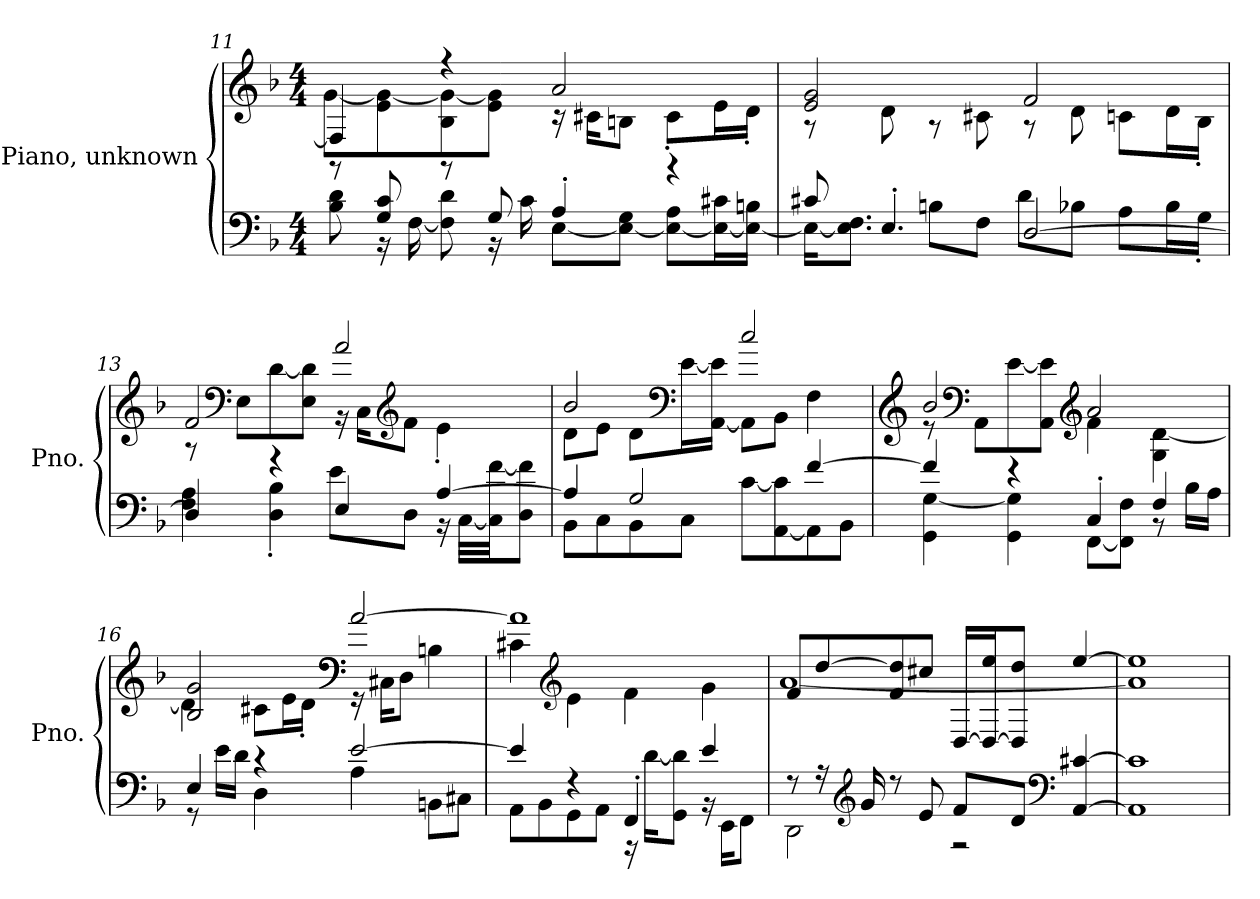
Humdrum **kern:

**kern	**kern
*part1	*part1
*staff2	*staff1
*I"Piano, unknown	*
*I'Pno.	*
!!LO:LB:g=z
*clefF4	*clefG2
*k[b-]	*k[b-]
*M4/4	*M4/4
=11	=11
*^	*^
8r	8B-\ 8d\	4F/]	[8g\L
8G/ 8c/	16r	.	8e\ 8g\_
.	[16F\	.	.
8r	8F\] 8d\	4r	8B-\ 8g\_
8G/	16r	.	8e\ 8g\]J
.	16c\	.	.
4A'/	[8E\L	2a/	16r
.	.	.	16c#X\KL
.	8E\_ 8G\J	.	8Bn\J
4r	8E\_ 8A\L	.	8c#'\L
.	16E\_ 16c#X\L	.	16e\L
.	16E\_ 16Bn\JJ	.	16d'\JJ
=12	=12	=12	=12
8c#X/	16E\KL_	2e/ 2g/	8r
.	8.E\] 8.F\J	.	.
4.E'/	.	.	8d\
.	8Bn\L	.	8r
.	8F\J	.	8c#X\
[2D/	8d\L	2f/	8r
.	8B-X\J	.	8d\
.	8A\L	.	8cn\L
.	16B-\L	.	16d\L
.	16G'\JJ	.	16B-'\JJ
!!LO:LB:g=z	!!
=13	=13	=13	=13
4D/]	4F\ 4A\	2f/	8r
*	*	*clefF4	*
.	.	.	8E\L
4r	4D\' 4B-\'	.	[8d\
.	.	.	8E\ 8d\]J
4E/	8e\L	2a/	16r
.	.	.	16C\KL
*	*	*clefG2	*
.	8D\J	.	8f\J
[4A/	16r	.	4e'\
.	[32C\LLL	.	.
.	32C\] [32f\JJ	.	.
.	8D\ 8f\]J	.	.
=14	=14	=14	=14
4A/]	8BB-\L	2b-/	8d\L
.	8C\	.	8e\J
2G/	8BB-\	.	8d\L
*	*	*clefF4	*
.	8C\J	.	[16e\L
.	.	.	[16AA\ 16e\]JJ
.	[8c\L	2cc/	8AA\L]
.	[8AA\ 8c\]	.	8BB-\J
[4f/	8AA\]	.	4F\
.	8BB-\J	.	.
!!LO:PB:g=z	!!
=15	=15	=15	=15
*	*	*clefG2	*
4f/]	4GG\ [4G\	2b-/	8r
*	*	*clefF4	*
.	.	.	8AA\L
4r	4GG\ 4G\]	.	[8e\
.	.	.	8AA\ 8e\]J
*	*	*clefG2	*
4C'/	[8FF\L	2a/	4f\
.	8FF\] 8F\J	.	.
4F/	8r	.	4G\ [4d\
.	16B-\LL	.	.
.	16A\JJ	.	.
=16	=16	=16	=16
4E/	8r	2B-/ 2g/	4d\]
.	16e\LL	.	.
.	16d\JJ	.	.
4r	4D\	.	8c#X\L
.	.	.	16e\L
.	.	.	16d'\JJ
*	*	*clefF4	*
[2e/	4A\	[2a/	16r
.	.	.	16C#X\KL
.	.	.	8D\J
.	8BBn\L	.	4Bn\
.	8C#X\J	.	.
=17	=17	=17	=17
4e/]	8AA\L	1a]	4c#X\
.	8BB-\	.	.
*	*	*clefG2	*
4r	8GG\	.	4e\
.	8AA\J	.	.
4FF'/	16r	.	4f\
.	[16d\KL	.	.
.	8GG\ 8d\]J	.	.
4e/	16r	.	4g\
.	16EE\KL	.	.
.	8FF\J	.	.
!!LO:LB:g=z	!!
=18	=18	=18	=18
8r	2DD\	8f/L	[1a
16r	.	[8dd/	.
*clefG2	*	*	*
16g/	.	.	.
8r	.	8f/ 8dd/]	.
8e/	.	8cc#X/J	.
8f/L	2r	[16D/LL	.
.	.	16D/_ 16ee/J	.
8d/J	.	8D/] 8dd/J	.
*clefF4	*	*	*
[4AA/ [4c#X/	.	[4ee/	.
*v	*v	*	*
=19	=19	=19
1AA] 1c#]	1ee]	1a]
*	*v	*v
=	=
*-	*-
